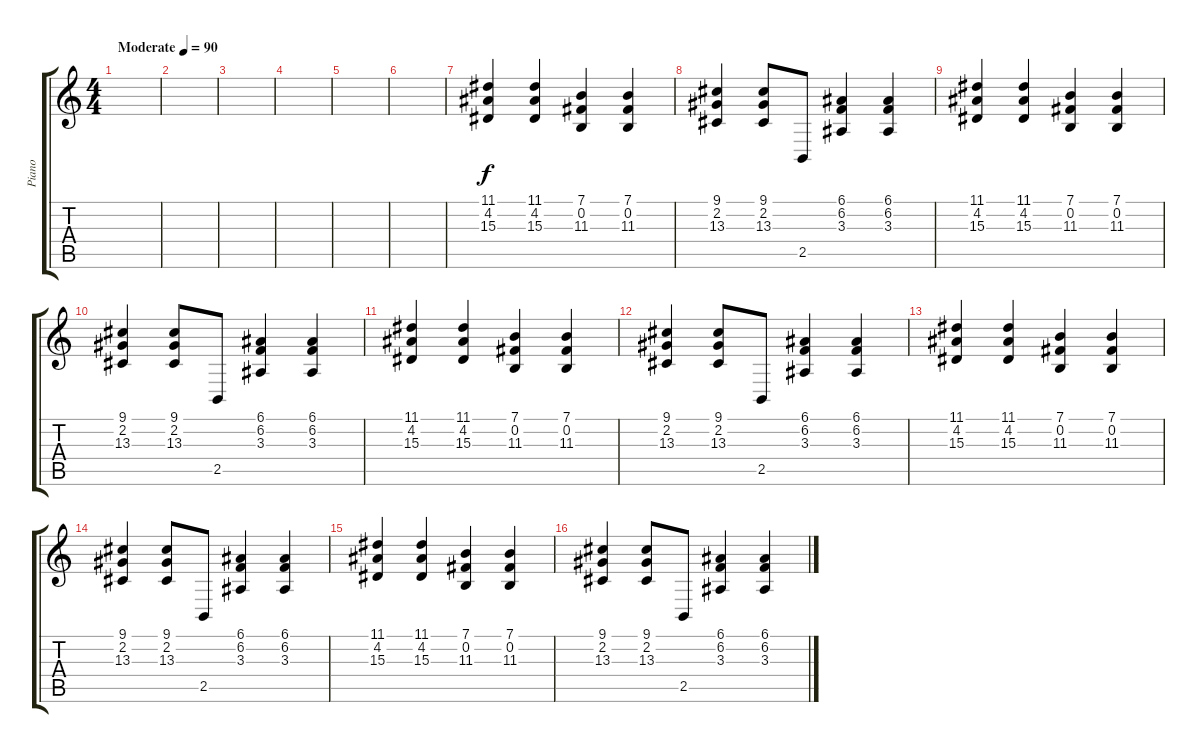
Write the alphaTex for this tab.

\track ("Piano" "Piano") {instrument acousticgrandpiano}
\staff {score tabs}
\tuning (E4 B3 G3 D3 A2 E2) {hide}
\ts (4 4)
\tempo (90 "Moderate")
\clef g2
\ks c
|
|
|
|
|
|
(11.1 4.2 15.3).4 (11.1 4.2 15.3).4 (7.1 0.2 11.3).4 (7.1 0.2 11.3).4 |
(9.1 2.2 13.3).4 (9.1 2.2 13.3).8 2.5.8 (6.1 6.2 3.3).4 (6.1 6.2 3.3).4 |
(11.1 4.2 15.3).4 (11.1 4.2 15.3).4 (7.1 0.2 11.3).4 (7.1 0.2 11.3).4 |
(9.1 2.2 13.3).4 (9.1 2.2 13.3).8 2.5.8 (6.1 6.2 3.3).4 (6.1 6.2 3.3).4 |
(11.1 4.2 15.3).4 (11.1 4.2 15.3).4 (7.1 0.2 11.3).4 (7.1 0.2 11.3).4 |
(9.1 2.2 13.3).4 (9.1 2.2 13.3).8 2.5.8 (6.1 6.2 3.3).4 (6.1 6.2 3.3).4 |
(11.1 4.2 15.3).4 (11.1 4.2 15.3).4 (7.1 0.2 11.3).4 (7.1 0.2 11.3).4 |
(9.1 2.2 13.3).4 (9.1 2.2 13.3).8 2.5.8 (6.1 6.2 3.3).4 (6.1 6.2 3.3).4 |
(11.1 4.2 15.3).4 (11.1 4.2 15.3).4 (7.1 0.2 11.3).4 (7.1 0.2 11.3).4 |
(9.1 2.2 13.3).4 (9.1 2.2 13.3).8 2.5.8 (6.1 6.2 3.3).4 (6.1 6.2 3.3).4
